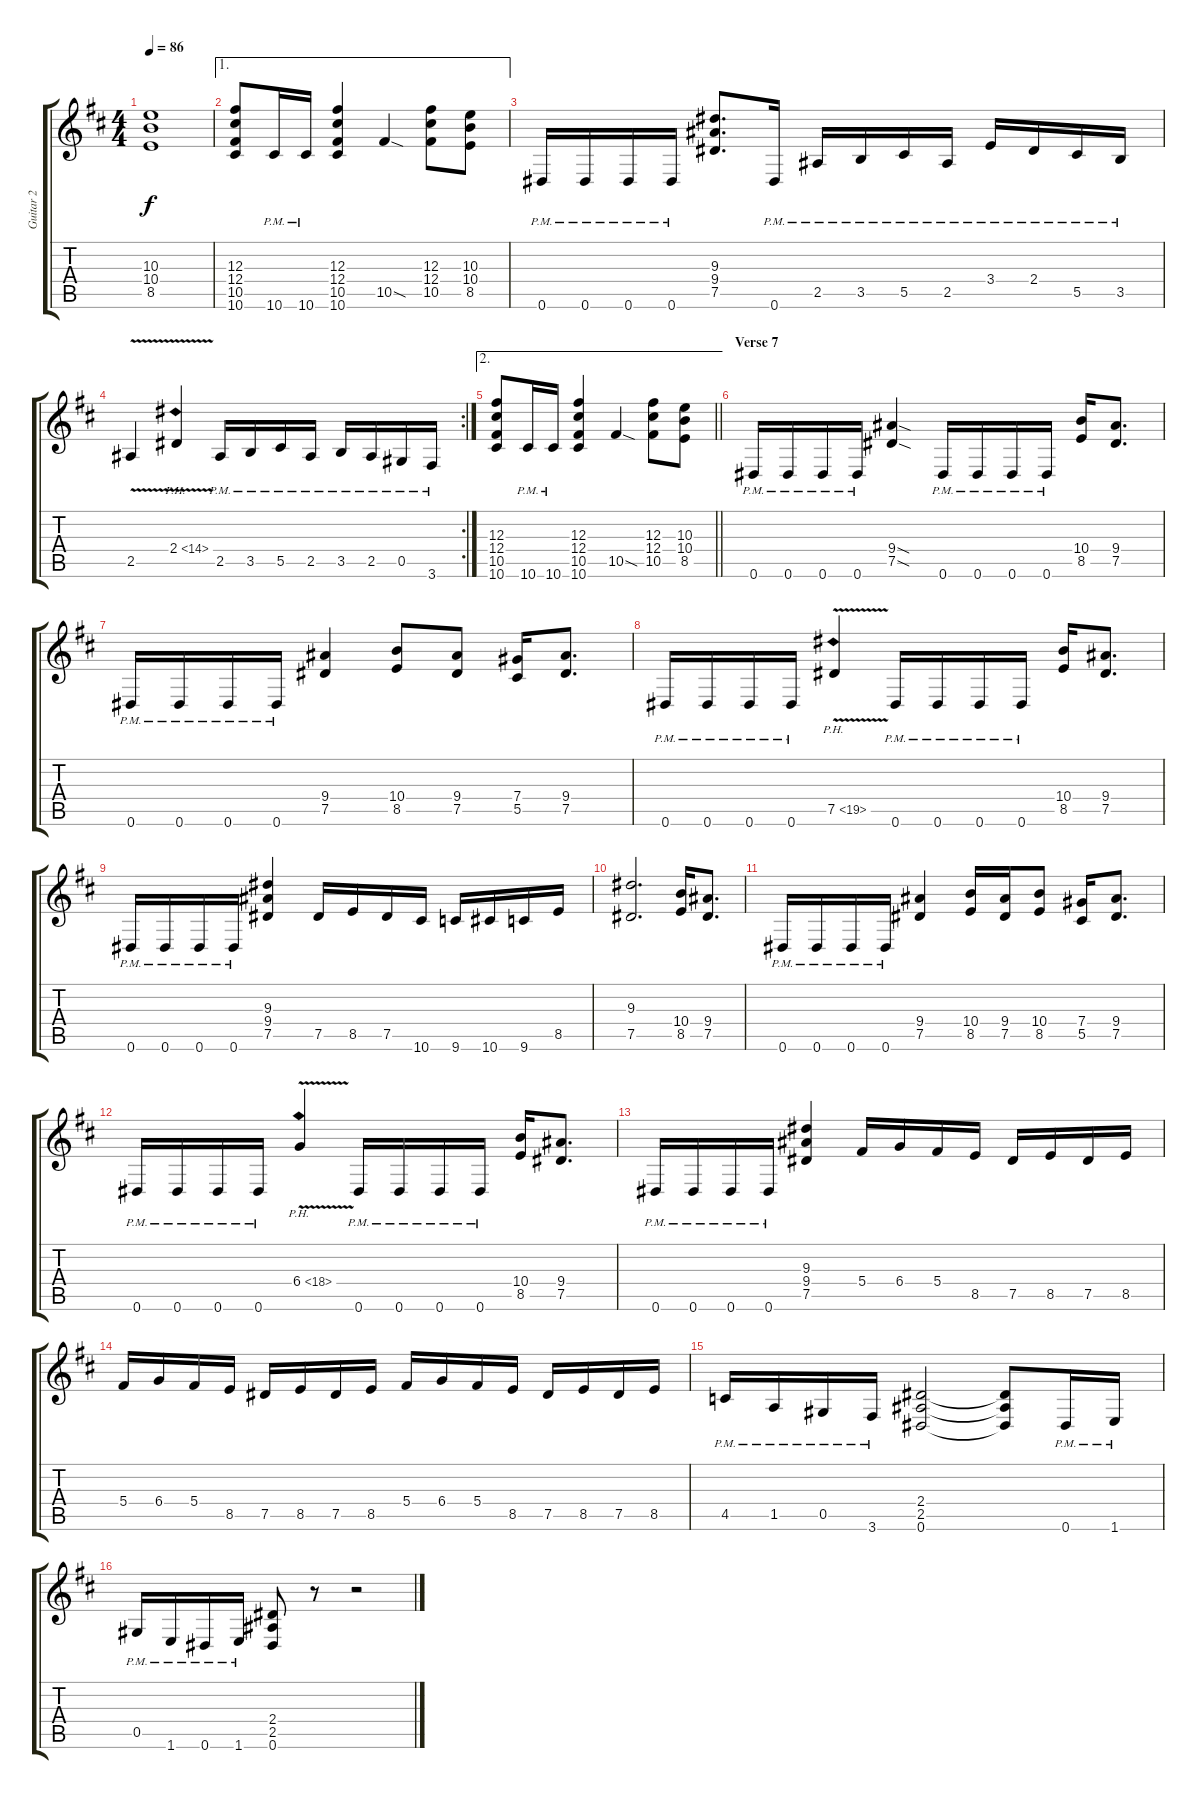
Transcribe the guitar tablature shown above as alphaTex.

\track ("Guitar 2" "Guitar 2") {instrument distortionguitar}
\staff {score tabs}
\tuning (Eb4 Bb3 Gb3 Db3 Ab2 Eb2) {hide}
\ts (4 4)
\tempo 86
\clef g2
\ks bminor
(10.3 10.4 8.5).1{dy f} |
\ae 1
(12.3 12.4 10.5 10.6).8 10.6{pm}.16 10.6{pm}.16 (12.3 12.4 10.5 10.6).4 10.5{sod}.4 (12.3 12.4 10.5).8 (10.3 10.4 8.5).8 |
0.6{pm}.16 0.6{pm}.16 0.6{pm}.16 0.6{pm}.16 (9.3 9.4 7.5).8{d} 0.6{pm}.16 2.5{pm}.16 3.5{pm}.16 5.5{pm}.16 2.5{pm}.16 3.4{pm}.16 2.4{pm}.16 5.5{pm}.16 3.5{pm}.16 |
\rc 2
2.5{v}.4 2.4{ph 12 v}.4 2.5{pm}.16 3.5{pm}.16 5.5{pm}.16 2.5{pm}.16 3.5{pm}.16 2.5{pm}.16 0.5{pm}.16 3.6{pm}.16 |
\ae 2
\barLineRight lightlight
(12.3 12.4 10.5 10.6).8 10.6{pm}.16 10.6{pm}.16 (12.3 12.4 10.5 10.6).4 10.5{sod}.4 (12.3 12.4 10.5).8 (10.3 10.4 8.5).8 |
\section ("" "Verse 7")
0.6{pm}.16 0.6{pm}.16 0.6{pm}.16 0.6{pm}.16 (9.4{sod} 7.5{sod}).4 0.6{pm}.16 0.6{pm}.16 0.6{pm}.16 0.6{pm}.16 (10.4 8.5).16 (9.4 7.5).8{d} |
0.6{pm}.16 0.6{pm}.16 0.6{pm}.16 0.6{pm}.16 (9.4 7.5).4 (10.4 8.5).8 (9.4 7.5).8 (7.4 5.5).16 (9.4 7.5).8{d} |
0.6{pm}.16 0.6{pm}.16 0.6{pm}.16 0.6{pm}.16 7.5{ph 12 v}.4 0.6{pm}.16 0.6{pm}.16 0.6{pm}.16 0.6{pm}.16 (10.4 8.5).16 (9.4 7.5).8{d} |
0.6{pm}.16 0.6{pm}.16 0.6{pm}.16 0.6{pm}.16 (9.3 9.4 7.5).4 7.5.16 8.5.16 7.5.16 10.6.16 9.6.16 10.6.16 9.6.16 8.5.16 |
(9.3 7.5).2{d} (10.4 8.5).16 (9.4 7.5).8{d} |
0.6{pm}.16 0.6{pm}.16 0.6{pm}.16 0.6{pm}.16 (9.4 7.5).4 (10.4 8.5).16 (9.4 7.5).16 (10.4 8.5).8 (7.4 5.5).16 (9.4 7.5).8{d} |
0.6{pm}.16 0.6{pm}.16 0.6{pm}.16 0.6{pm}.16 6.4{ph 12 v}.4 0.6{pm}.16 0.6{pm}.16 0.6{pm}.16 0.6{pm}.16 (10.4 8.5).16 (9.4 7.5).8{d} |
0.6{pm}.16 0.6{pm}.16 0.6{pm}.16 0.6{pm}.16 (9.3 9.4 7.5).4 5.4.16 6.4.16 5.4.16 8.5.16 7.5.16 8.5.16 7.5.16 8.5.16 |
5.4.16 6.4.16 5.4.16 8.5.16 7.5.16 8.5.16 7.5.16 8.5.16 5.4.16 6.4.16 5.4.16 8.5.16 7.5.16 8.5.16 7.5.16 8.5.16 |
4.5{pm}.16 1.5{pm}.16 0.5{pm}.16 3.6{pm}.16 (2.4 2.5 0.6).2 (2.4{t} 2.5{t} 0.6{t}).8 0.6{pm}.16 1.6{pm}.16 |
0.5{pm}.16 1.6{pm}.16 0.6{pm}.16 1.6{pm}.16 (2.4 2.5 0.6).8 r.8 r.2
